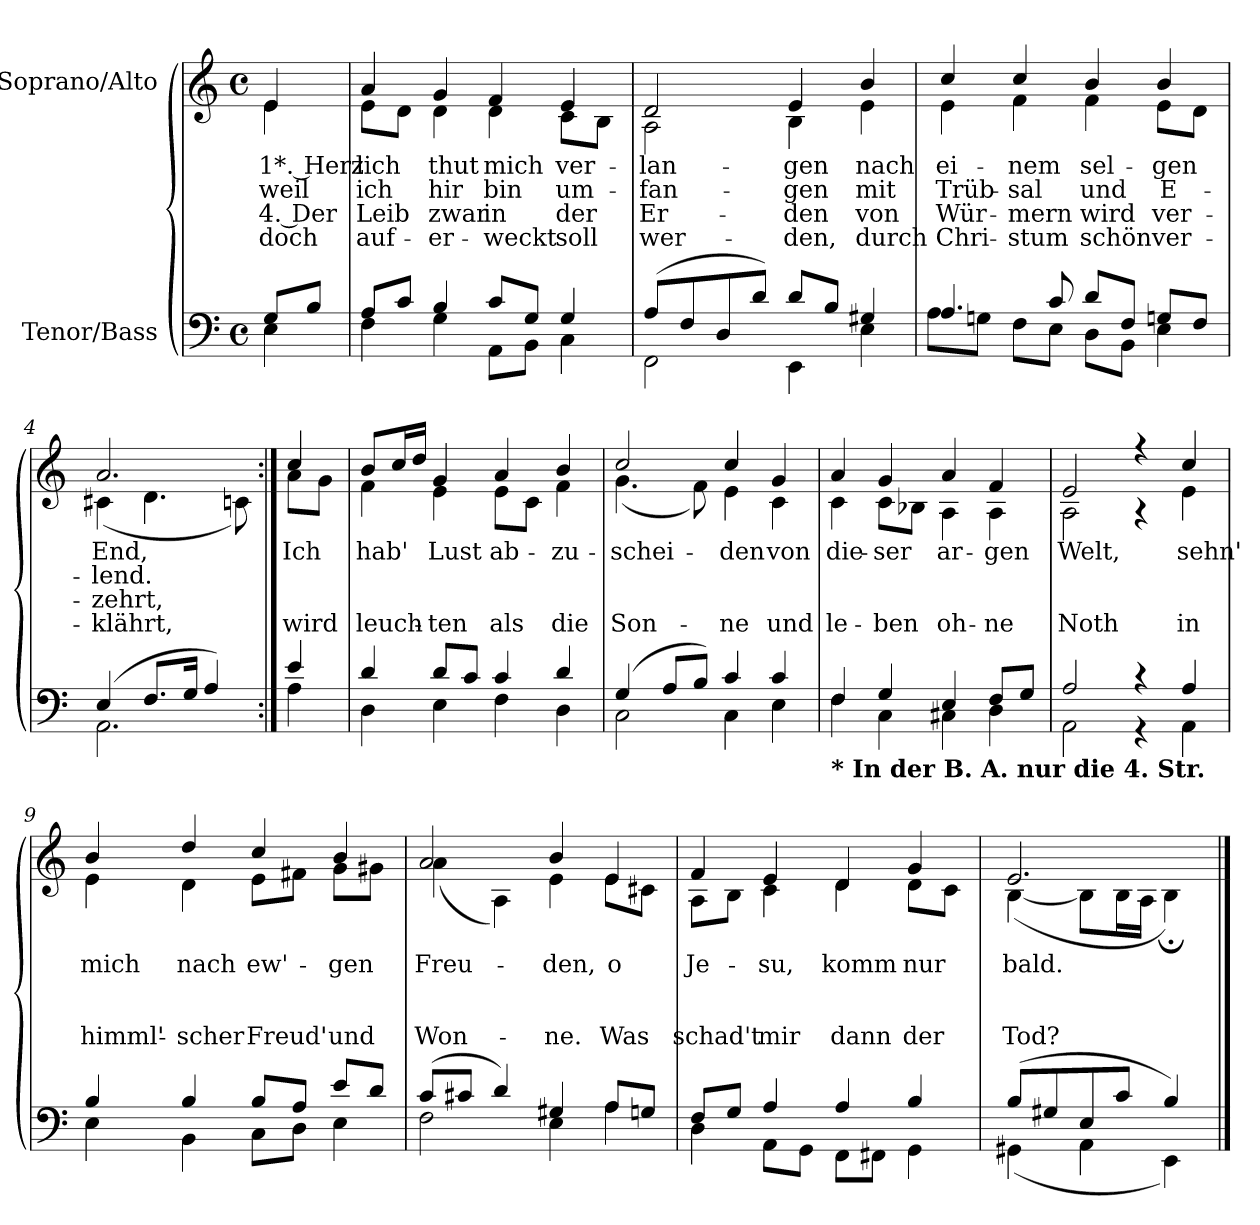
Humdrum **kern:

**kern	**kern	**text	**text	**text	**text
*part2	*part1	*part1	*part1	*part1	*part1
*staff2	*staff1	*staff1	*staff1	*staff1	*staff1
*I"Tenor/Bass	*I"Soprano/Alto	*	*	*	*
*clefF4	*clefG2	*	*	*	*
*k[]	*k[]	*	*	*	*
*M4/4	*M4/4	*	*	*	*
*met(c)	*met(c)	*	*	*	*
=	=	=	=	=	=
*^	*	*	*	*	*
!	!	!	!LO:LY:b	!LO:LY:b	!LO:LY:b	!LO:LY:b
*	*	*^	*	*	*	*
8G/L	4E\	4e/	4e\	1*. Herz	weil	4. Der	doch
8B/J	.	.	.	.	.	.	.
=1	=1	=1	=1	=1	=1	=1	=1
!	!	!	!	!LO:LY:b	!LO:LY:b	!LO:LY:b	!LO:LY:b
8A/L	4F\	4a/	8e\L	lich	ich	Leib	auf-
8c/J	.	.	8d\J	.	.	.	.
!	!	!	!	!LO:LY:b	!LO:LY:b	!LO:LY:b	!LO:LY:b
4B/	4G\	4g/	4d\	thut	hir	zwar	-er-
!	!	!	!	!LO:LY:b	!LO:LY:b	!LO:LY:b	!LO:LY:b
8c/L	8AA\L	4f/	4d\	mich	bin	in	-weckt
8G/J	8BB\J	.	.	.	.	.	.
!	!	!	!	!LO:LY:b	!LO:LY:b	!LO:LY:b	!LO:LY:b
4G/	4C\	4e/	8c\L	ver-	um-	der	soll
.	.	.	8B\J	.	.	.	.
=2	=2	=2	=2	=2	=2	=2	=2
!	!	!	!	!LO:LY:b	!LO:LY:b	!LO:LY:b	!LO:LY:b
(8A/L	2FF\	2d/	2A\	-lan-	fan-	Er-	wer-
8F/	.	.	.	.	.	.	.
8D/	.	.	.	.	.	.	.
8d/J)	.	.	.	.	.	.	.
!	!	!	!	!LO:LY:b	!LO:LY:b	!LO:LY:b	!LO:LY:b
8d/L	4EE\	4e/	4B\	-gen	-gen	-den	-den,
8B/J	.	.	.	.	.	.	.
!	!	!	!	!LO:LY:b	!LO:LY:b	!LO:LY:b	!LO:LY:b
4G#X/	4E\	4b/	4e\	nach	mit	von	durch
=3	=3	=3	=3	=3	=3	=3	=3
!	!	!	!	!LO:LY:b	!LO:LY:b	!LO:LY:b	!LO:LY:b
4.A/	8A\L	4cc/	4e\	ei-	Trüb-	Wür-	Chri-
.	8Gn\J	.	.	.	.	.	.
!	!	!	!	!LO:LY:b	!LO:LY:b	!LO:LY:b	!LO:LY:b
.	8F\L	4cc/	4f\	-nem	-sal	-mern	-stum
8c/	8E\J	.	.	.	.	.	.
!	!	!	!	!LO:LY:b	!LO:LY:b	!LO:LY:b	!LO:LY:b
8d/L	8D\L	4b/	4f\	sel-	und	wird	schön
8F/J	8BB\J	.	.	.	.	.	.
!	!	!	!	!LO:LY:b	!LO:LY:b	!LO:LY:b	!LO:LY:b
8Gn/L	4E\	4b/	8e\L	-gen	E-	ver-	ver-
8F/J	.	.	8d\J	.	.	.	.
!!LO:LB:g=z	!!
=4	=4	=4	=4	=4	=4	=4	=4
!	!	!	!	!LO:LY:b	!LO:LY:b	!LO:LY:b	!LO:LY:b
(4E/	2.AA\	2.a/	(4c#X\	End,	-lend.	-zehrt,	-klährt,
8.F/L	.	.	4.d\	.	.	.	.
16G/Jk	.	.	.	.	.	.	.
4A/)	.	.	.	.	.	.	.
.	.	.	8cn\)	.	.	.	.
=4X1:|!	=4X1:|!	=4X1:|!	=4X1:|!	=4X1:|!	=4X1:|!	=4X1:|!	=4X1:|!
!	!	!	!	!LO:LY:b	!	!	!LO:LY:b
4e/	4A\	4cc/	8a\L	Ich	.	.	wird
.	.	.	8g\J	.	.	.	.
=5	=5	=5	=5	=5	=5	=5	=5
!	!	!	!	!LO:LY:b	!	!	!LO:LY:b
4d/	4D\	8b/L	4f\	hab'	.	.	leuch-
.	.	16cc/L	.	.	.	.	.
.	.	16dd/JJ	.	.	.	.	.
!	!	!	!	!LO:LY:b	!	!	!LO:LY:b
8d/L	4E\	4g/	4e\	Lust	.	.	-ten
8c/J	.	.	.	.	.	.	.
!	!	!	!	!LO:LY:b	!	!	!LO:LY:b
4c/	4F\	4a/	8e\L	ab-	.	.	als
.	.	.	8c\J	.	.	.	.
!	!	!	!	!LO:LY:b	!	!	!LO:LY:b
4d/	4D\	4b/	4f\	-zu-	.	.	die
=6	=6	=6	=6	=6	=6	=6	=6
!	!	!	!	!LO:LY:b	!	!	!LO:LY:b
(4G/	2C\	2cc/	(4.g\	-schei-	.	.	Son-
8A/L	.	.	.	.	.	.	.
8B/J)	.	.	8f\)	.	.	.	.
!	!	!	!	!LO:LY:b	!	!	!LO:LY:b
4c/	4C\	4cc/	4e\	-den	.	.	-ne
!	!	!	!	!LO:LY:b	!	!	!LO:LY:b
4c/	4E\	4g/	4c\	von	.	.	und
!!LO:LB:g=z	!!
=7	=7	=7	=7	=7	=7	=7	=7
!LO:TX:b:B:t=* In der B. A. nur die 4. Str.	!	!	!	!	!	!	!
!	!	!	!	!LO:LY:b	!	!	!LO:LY:b
4F/	4F\	4a/	4c\	die-	.	.	le-
!	!	!	!	!LO:LY:b	!	!	!LO:LY:b
4G/	4C\	4g/	8c\L	-ser	.	.	-ben
.	.	.	8B-X\J	.	.	.	.
!	!	!	!	!LO:LY:b	!	!	!LO:LY:b
4E/	4C#X\	4a/	4A\	ar-	.	.	oh-
!	!	!	!	!LO:LY:b	!	!	!LO:LY:b
8F/L	4D\	4f/	4A\	-gen	.	.	-ne
8G/J	.	.	.	.	.	.	.
=8	=8	=8	=8	=8	=8	=8	=8
!	!	!	!	!LO:LY:b	!	!	!LO:LY:b
2A/	2AA\	2e/	2A\	Welt,	.	.	Noth
4r	4r	4r	4r	.	.	.	.
!	!	!	!	!LO:LY:b	!	!	!LO:LY:b
4A/	4AA\	4cc/	4e\	sehn'	.	.	in
=9	=9	=9	=9	=9	=9	=9	=9
!	!	!	!	!LO:LY:b	!	!	!LO:LY:b
4B/	4E\	4b/	4e\	mich	.	.	himml'-
!	!	!	!	!LO:LY:b	!	!	!LO:LY:b
4B/	4BB\	4dd/	4d\	nach	.	.	-scher
!	!	!	!	!LO:LY:b	!	!	!LO:LY:b
8B/L	8C\L	4cc/	8e\L	ew'-	.	.	Freud'
8A/J	8D\J	.	8f#X\J	.	.	.	.
!	!	!	!	!LO:LY:b	!	!	!LO:LY:b
8e/L	4E\	4b/	8g\L	-gen	.	.	und
8d/J	.	.	8g#X\J	.	.	.	.
!!LO:PB:g=z	!!
=10	=10	=10	=10	=10	=10	=10	=10
!	!	!	!	!LO:LY:b	!	!	!LO:LY:b
(8c/L	2F\	2a/	(4a\	Freu-	.	.	Won-
8c#X/J	.	.	.	.	.	.	.
4d/)	.	.	4A\)	.	.	.	.
!	!	!	!	!LO:LY:b	!	!	!LO:LY:b
4G#X/	4E\	4b/	4e\	-den,	.	.	-ne.
!	!	!	!	!LO:LY:b	!	!	!LO:LY:b
8A/L	4A\	4e/	8e\L	o	.	.	Was
8Gn/J	.	.	8c#X\J	.	.	.	.
=11	=11	=11	=11	=11	=11	=11	=11
!	!	!	!	!LO:LY:b	!	!	!LO:LY:b
8F/L	4D\	4f/	8A\L	Je-	.	.	schad't
8G/J	.	.	8B\J	.	.	.	.
!	!	!	!	!LO:LY:b	!	!	!LO:LY:b
4A/	8AA\L	4e/	4c\	-su,	.	.	mir
.	8GG\J	.	.	.	.	.	.
!	!	!	!	!LO:LY:b	!	!	!LO:LY:b
4A/	8FF\L	4d/	4d\	komm	.	.	dann
.	8FF#X\J	.	.	.	.	.	.
!	!	!	!	!LO:LY:b	!	!	!LO:LY:b
4B/	4GG\	4g/	8d\L	nur	.	.	der
.	.	.	8c\J	.	.	.	.
=12	=12	=12	=12	=12	=12	=12	=12
!	!	!	!	!LO:LY:b	!	!	!LO:LY:b
(8B/L	(4GG#X\	2.e/	([4B\	bald.	.	.	Tod?
8G#X/	.	.	.	.	.	.	.
8E/	4AA\	.	8B\L]	.	.	.	.
8c/J	.	.	16B\L	.	.	.	.
.	.	.	16A\JJ	.	.	.	.
4B/)	4EE\)	.	4B;\)	.	.	.	.
*v	*v	*	*	*	*	*	*
*	*v	*v	*	*	*	*
==	==	==	==	==	==
*-	*-	*-	*-	*-	*-
